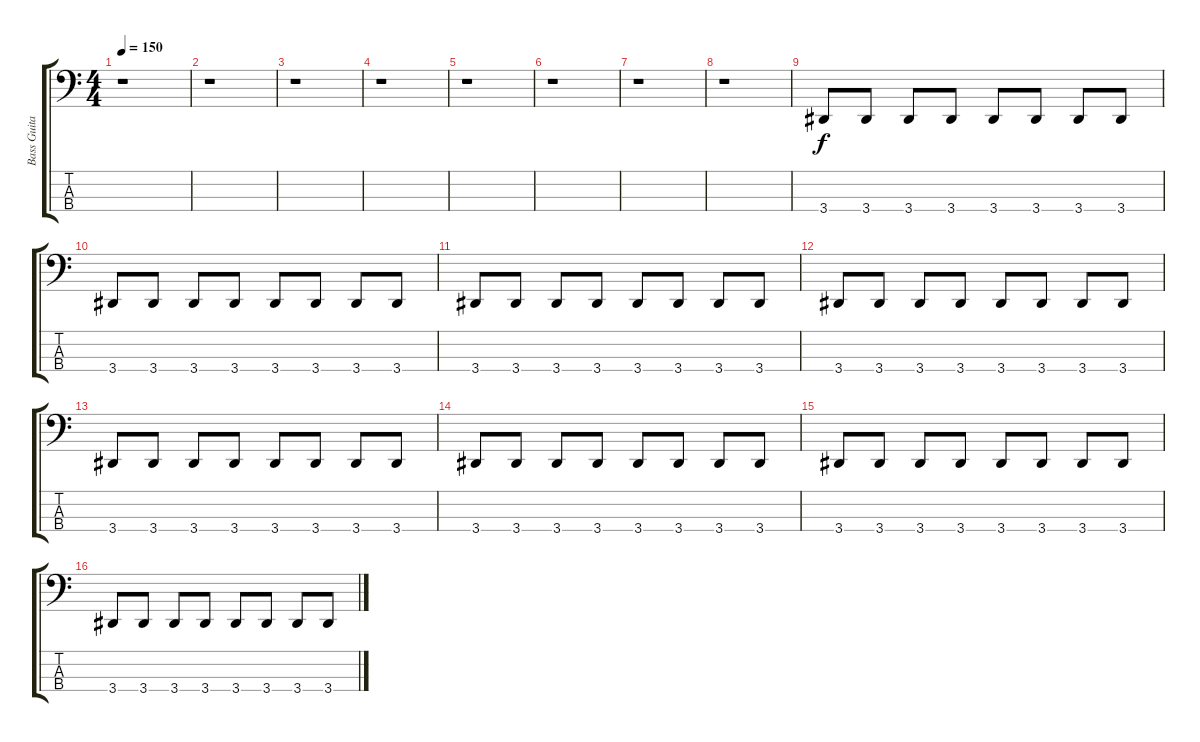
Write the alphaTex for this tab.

\track ("Bass Guitar" "Bass Guita") {instrument electricbasspick}
\staff {score tabs}
\tuning (F2 C2 G1 C1) {hide}
\ts (4 4)
\tempo 150
\clef f4
\ks c
r.1{dy f instrument electricbasspick} |
r.1 |
r.1 |
r.1 |
r.1 |
r.1 |
r.1 |
r.1 |
3.4.8 3.4.8 3.4.8 3.4.8 3.4.8 3.4.8 3.4.8 3.4.8 |
3.4.8 3.4.8 3.4.8 3.4.8 3.4.8 3.4.8 3.4.8 3.4.8 |
3.4.8 3.4.8 3.4.8 3.4.8 3.4.8 3.4.8 3.4.8 3.4.8 |
3.4.8 3.4.8 3.4.8 3.4.8 3.4.8 3.4.8 3.4.8 3.4.8 |
3.4.8 3.4.8 3.4.8 3.4.8 3.4.8 3.4.8 3.4.8 3.4.8 |
3.4.8 3.4.8 3.4.8 3.4.8 3.4.8 3.4.8 3.4.8 3.4.8 |
3.4.8 3.4.8 3.4.8 3.4.8 3.4.8 3.4.8 3.4.8 3.4.8 |
3.4.8 3.4.8 3.4.8 3.4.8 3.4.8 3.4.8 3.4.8 3.4.8
